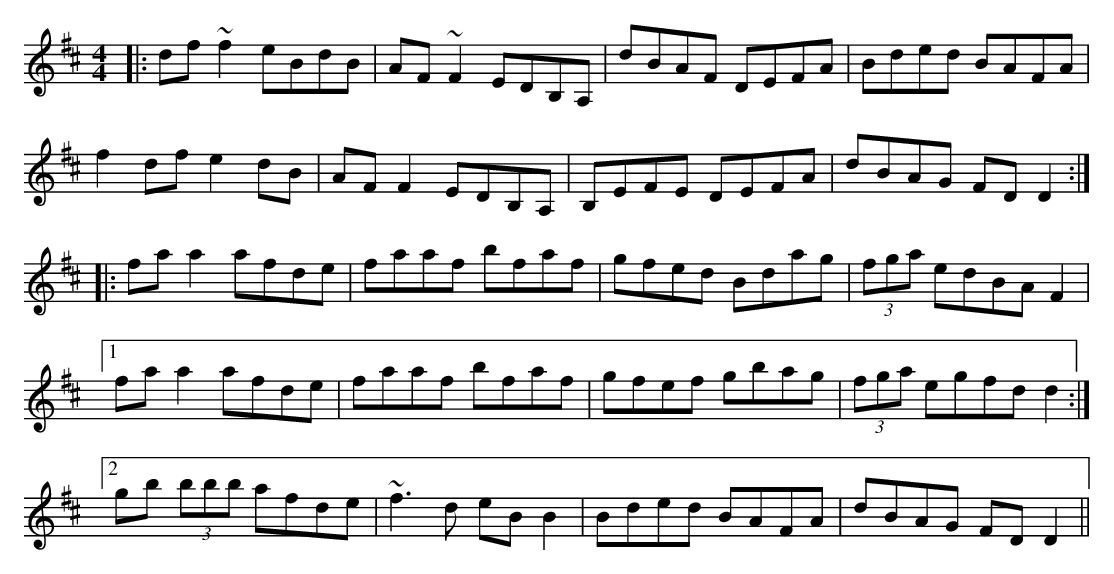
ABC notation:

X:1
M:4/4
K:D
|: df ~f2 eBdB | AF ~F2 EDB,A, | dBAF DEFA | Bded BAFA |
 f2df e2dB | AF F2 EDB,A, | B,EFE DEFA | dBAG FDD2 :|
|: fa a2 afde | faaf bfaf | gfed Bdag | (3fga edBA F2 |
[1 fa a2 afde | faaf bfaf | gfef gbag | (3fga egfd d2 :|
[2 gb (3bbb afde | ~f3d eB B2 | Bded BAFA | dBAG FDD2 ||
